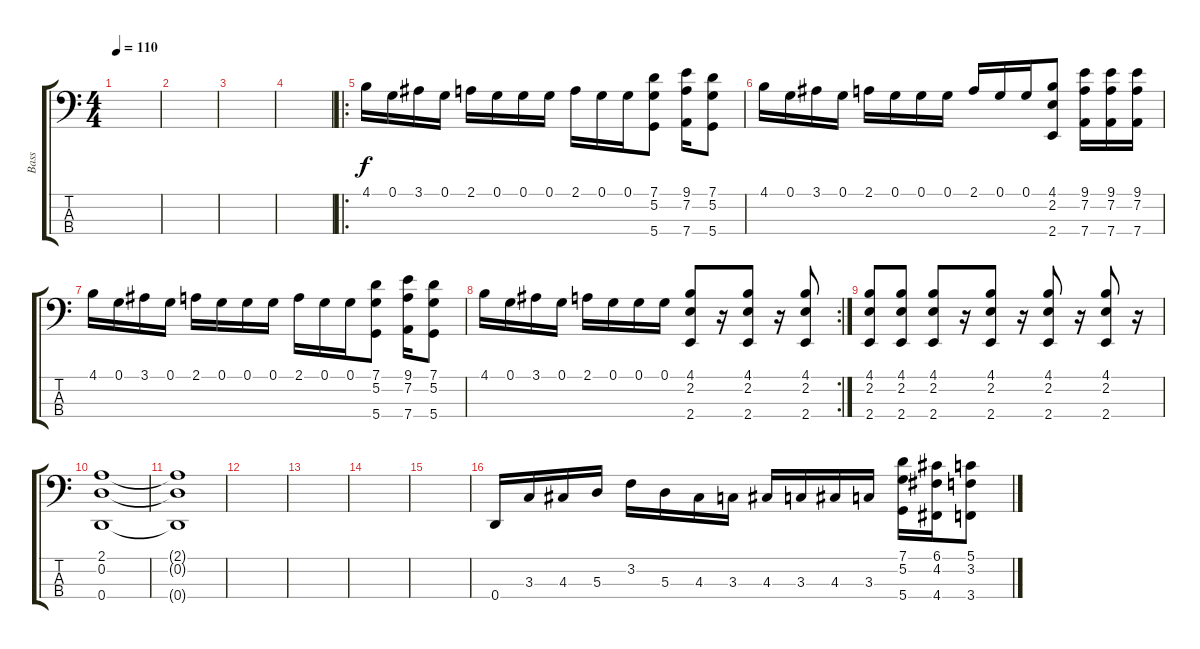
\track ("Bass" "Bass") {instrument electricbasspick}
\staff {score tabs}
\tuning (G2 D2 A1 D1) {hide}
\ts (4 4)
\tempo 110
\clef f4
\ks c
|
|
|
|
\ro
4.1.16 0.1.16 3.1.16 0.1.16 2.1.16 0.1.16 0.1.16 0.1.16 2.1.16 0.1.16 0.1.16 (7.1 5.2 5.4).8 (9.1 7.2 7.4).16 (7.1 5.2 5.4).8 |
4.1.16 0.1.16 3.1.16 0.1.16 2.1.16 0.1.16 0.1.16 0.1.16 2.1.16 0.1.16 0.1.16 (4.1 2.2 2.4).8 (9.1 7.2 7.4).16 (9.1 7.2 7.4).16 (9.1 7.2 7.4).16 |
4.1.16 0.1.16 3.1.16 0.1.16 2.1.16 0.1.16 0.1.16 0.1.16 2.1.16 0.1.16 0.1.16 (7.1 5.2 5.4).8 (9.1 7.2 7.4).16 (7.1 5.2 5.4).8 |
\rc 2
4.1.16 0.1.16 3.1.16 0.1.16 2.1.16 0.1.16 0.1.16 0.1.16 (4.1 2.2 2.4).8 r.16 (4.1 2.2 2.4).8 r.16 (4.1 2.2 2.4).8 |
(4.1 2.2 2.4).8 (4.1 2.2 2.4).8 (4.1 2.2 2.4).8 r.16 (4.1 2.2 2.4).8 r.16 (4.1 2.2 2.4).8 r.16 (4.1 2.2 2.4).8 r.16 |
(2.1 0.2 0.4).1 |
(2.1{t} 0.2{t} 0.4{t}).1 |
|
|
|
|
0.4.16 3.3.16 4.3.16 5.3.16 3.2.16 5.3.16 4.3.16 3.3.16 4.3.16 3.3.16 4.3.16 3.3.16 (7.1 5.2 5.4).16 (6.1 4.2 4.4).16 (5.1 3.2 3.4).8
